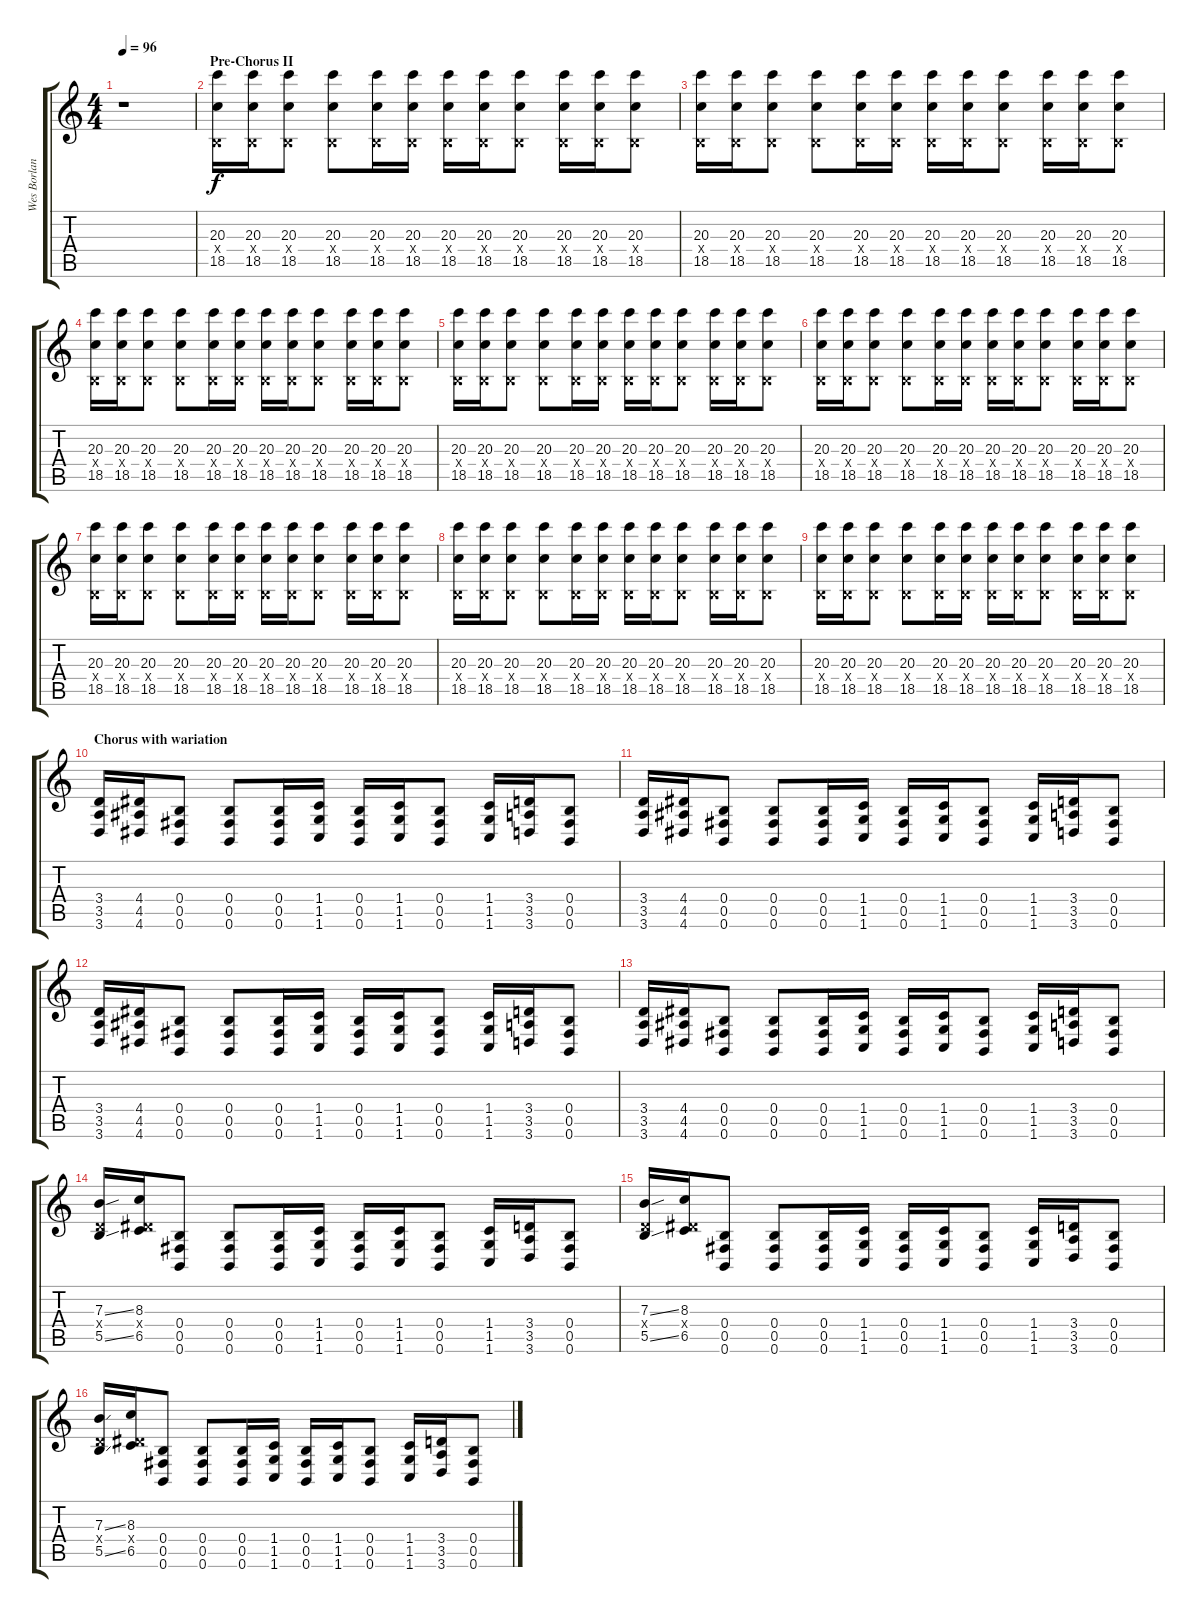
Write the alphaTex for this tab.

\track ("Wes Borland - Distortion Guitar" "Wes Borlan") {instrument distortionguitar}
\staff {score tabs}
\tuning (Db4 Ab3 E3 B2 Gb2 B1) {hide}
\ts (4 4)
\tempo 96
\clef g2
\ks c
r.1{dy f} |
\section ("" "Pre-Chorus II")
(20.3 0.4{x} 18.5).16 (20.3 0.4{x} 18.5).16 (20.3 0.4{x} 18.5).8 (20.3 0.4{x} 18.5).8 (20.3 0.4{x} 18.5).16 (20.3 0.4{x} 18.5).16 (20.3 0.4{x} 18.5).16 (20.3 0.4{x} 18.5).16 (20.3 0.4{x} 18.5).8 (20.3 0.4{x} 18.5).16 (20.3 0.4{x} 18.5).16 (20.3 0.4{x} 18.5).8 |
(20.3 0.4{x} 18.5).16 (20.3 0.4{x} 18.5).16 (20.3 0.4{x} 18.5).8 (20.3 0.4{x} 18.5).8 (20.3 0.4{x} 18.5).16 (20.3 0.4{x} 18.5).16 (20.3 0.4{x} 18.5).16 (20.3 0.4{x} 18.5).16 (20.3 0.4{x} 18.5).8 (20.3 0.4{x} 18.5).16 (20.3 0.4{x} 18.5).16 (20.3 0.4{x} 18.5).8 |
(20.3 0.4{x} 18.5).16 (20.3 0.4{x} 18.5).16 (20.3 0.4{x} 18.5).8 (20.3 0.4{x} 18.5).8 (20.3 0.4{x} 18.5).16 (20.3 0.4{x} 18.5).16 (20.3 0.4{x} 18.5).16 (20.3 0.4{x} 18.5).16 (20.3 0.4{x} 18.5).8 (20.3 0.4{x} 18.5).16 (20.3 0.4{x} 18.5).16 (20.3 0.4{x} 18.5).8 |
(20.3 0.4{x} 18.5).16 (20.3 0.4{x} 18.5).16 (20.3 0.4{x} 18.5).8 (20.3 0.4{x} 18.5).8 (20.3 0.4{x} 18.5).16 (20.3 0.4{x} 18.5).16 (20.3 0.4{x} 18.5).16 (20.3 0.4{x} 18.5).16 (20.3 0.4{x} 18.5).8 (20.3 0.4{x} 18.5).16 (20.3 0.4{x} 18.5).16 (20.3 0.4{x} 18.5).8 |
(20.3 0.4{x} 18.5).16 (20.3 0.4{x} 18.5).16 (20.3 0.4{x} 18.5).8 (20.3 0.4{x} 18.5).8 (20.3 0.4{x} 18.5).16 (20.3 0.4{x} 18.5).16 (20.3 0.4{x} 18.5).16 (20.3 0.4{x} 18.5).16 (20.3 0.4{x} 18.5).8 (20.3 0.4{x} 18.5).16 (20.3 0.4{x} 18.5).16 (20.3 0.4{x} 18.5).8 |
(20.3 0.4{x} 18.5).16 (20.3 0.4{x} 18.5).16 (20.3 0.4{x} 18.5).8 (20.3 0.4{x} 18.5).8 (20.3 0.4{x} 18.5).16 (20.3 0.4{x} 18.5).16 (20.3 0.4{x} 18.5).16 (20.3 0.4{x} 18.5).16 (20.3 0.4{x} 18.5).8 (20.3 0.4{x} 18.5).16 (20.3 0.4{x} 18.5).16 (20.3 0.4{x} 18.5).8 |
(20.3 0.4{x} 18.5).16 (20.3 0.4{x} 18.5).16 (20.3 0.4{x} 18.5).8 (20.3 0.4{x} 18.5).8 (20.3 0.4{x} 18.5).16 (20.3 0.4{x} 18.5).16 (20.3 0.4{x} 18.5).16 (20.3 0.4{x} 18.5).16 (20.3 0.4{x} 18.5).8 (20.3 0.4{x} 18.5).16 (20.3 0.4{x} 18.5).16 (20.3 0.4{x} 18.5).8 |
(20.3 0.4{x} 18.5).16 (20.3 0.4{x} 18.5).16 (20.3 0.4{x} 18.5).8 (20.3 0.4{x} 18.5).8 (20.3 0.4{x} 18.5).16 (20.3 0.4{x} 18.5).16 (20.3 0.4{x} 18.5).16 (20.3 0.4{x} 18.5).16 (20.3 0.4{x} 18.5).8 (20.3 0.4{x} 18.5).16 (20.3 0.4{x} 18.5).16 (20.3 0.4{x} 18.5).8 |
\section ("" "Chorus with wariation")
(3.4 3.5 3.6).16 (4.4 4.5 4.6).16 (0.4 0.5 0.6).8 (0.4 0.5 0.6).8 (0.4 0.5 0.6).16 (1.4 1.5 1.6).16 (0.4 0.5 0.6).16 (1.4 1.5 1.6).16 (0.4 0.5 0.6).8 (1.4 1.5 1.6).16 (3.4 3.5 3.6).16 (0.4 0.5 0.6).8 |
(3.4 3.5 3.6).16 (4.4 4.5 4.6).16 (0.4 0.5 0.6).8 (0.4 0.5 0.6).8 (0.4 0.5 0.6).16 (1.4 1.5 1.6).16 (0.4 0.5 0.6).16 (1.4 1.5 1.6).16 (0.4 0.5 0.6).8 (1.4 1.5 1.6).16 (3.4 3.5 3.6).16 (0.4 0.5 0.6).8 |
(3.4 3.5 3.6).16 (4.4 4.5 4.6).16 (0.4 0.5 0.6).8 (0.4 0.5 0.6).8 (0.4 0.5 0.6).16 (1.4 1.5 1.6).16 (0.4 0.5 0.6).16 (1.4 1.5 1.6).16 (0.4 0.5 0.6).8 (1.4 1.5 1.6).16 (3.4 3.5 3.6).16 (0.4 0.5 0.6).8 |
(3.4 3.5 3.6).16 (4.4 4.5 4.6).16 (0.4 0.5 0.6).8 (0.4 0.5 0.6).8 (0.4 0.5 0.6).16 (1.4 1.5 1.6).16 (0.4 0.5 0.6).16 (1.4 1.5 1.6).16 (0.4 0.5 0.6).8 (1.4 1.5 1.6).16 (3.4 3.5 3.6).16 (0.4 0.5 0.6).8 |
(7.3{ss} 3.4{x} 5.5{ss}).16 (8.3 4.4{x} 6.5).16 (0.4 0.5 0.6).8 (0.4 0.5 0.6).8 (0.4 0.5 0.6).16 (1.4 1.5 1.6).16 (0.4 0.5 0.6).16 (1.4 1.5 1.6).16 (0.4 0.5 0.6).8 (1.4 1.5 1.6).16 (3.4 3.5 3.6).16 (0.4 0.5 0.6).8 |
(7.3{ss} 3.4{x} 5.5{ss}).16 (8.3 4.4{x} 6.5).16 (0.4 0.5 0.6).8 (0.4 0.5 0.6).8 (0.4 0.5 0.6).16 (1.4 1.5 1.6).16 (0.4 0.5 0.6).16 (1.4 1.5 1.6).16 (0.4 0.5 0.6).8 (1.4 1.5 1.6).16 (3.4 3.5 3.6).16 (0.4 0.5 0.6).8 |
(7.3{ss} 3.4{x} 5.5{ss}).16 (8.3 4.4{x} 6.5).16 (0.4 0.5 0.6).8 (0.4 0.5 0.6).8 (0.4 0.5 0.6).16 (1.4 1.5 1.6).16 (0.4 0.5 0.6).16 (1.4 1.5 1.6).16 (0.4 0.5 0.6).8 (1.4 1.5 1.6).16 (3.4 3.5 3.6).16 (0.4 0.5 0.6).8
